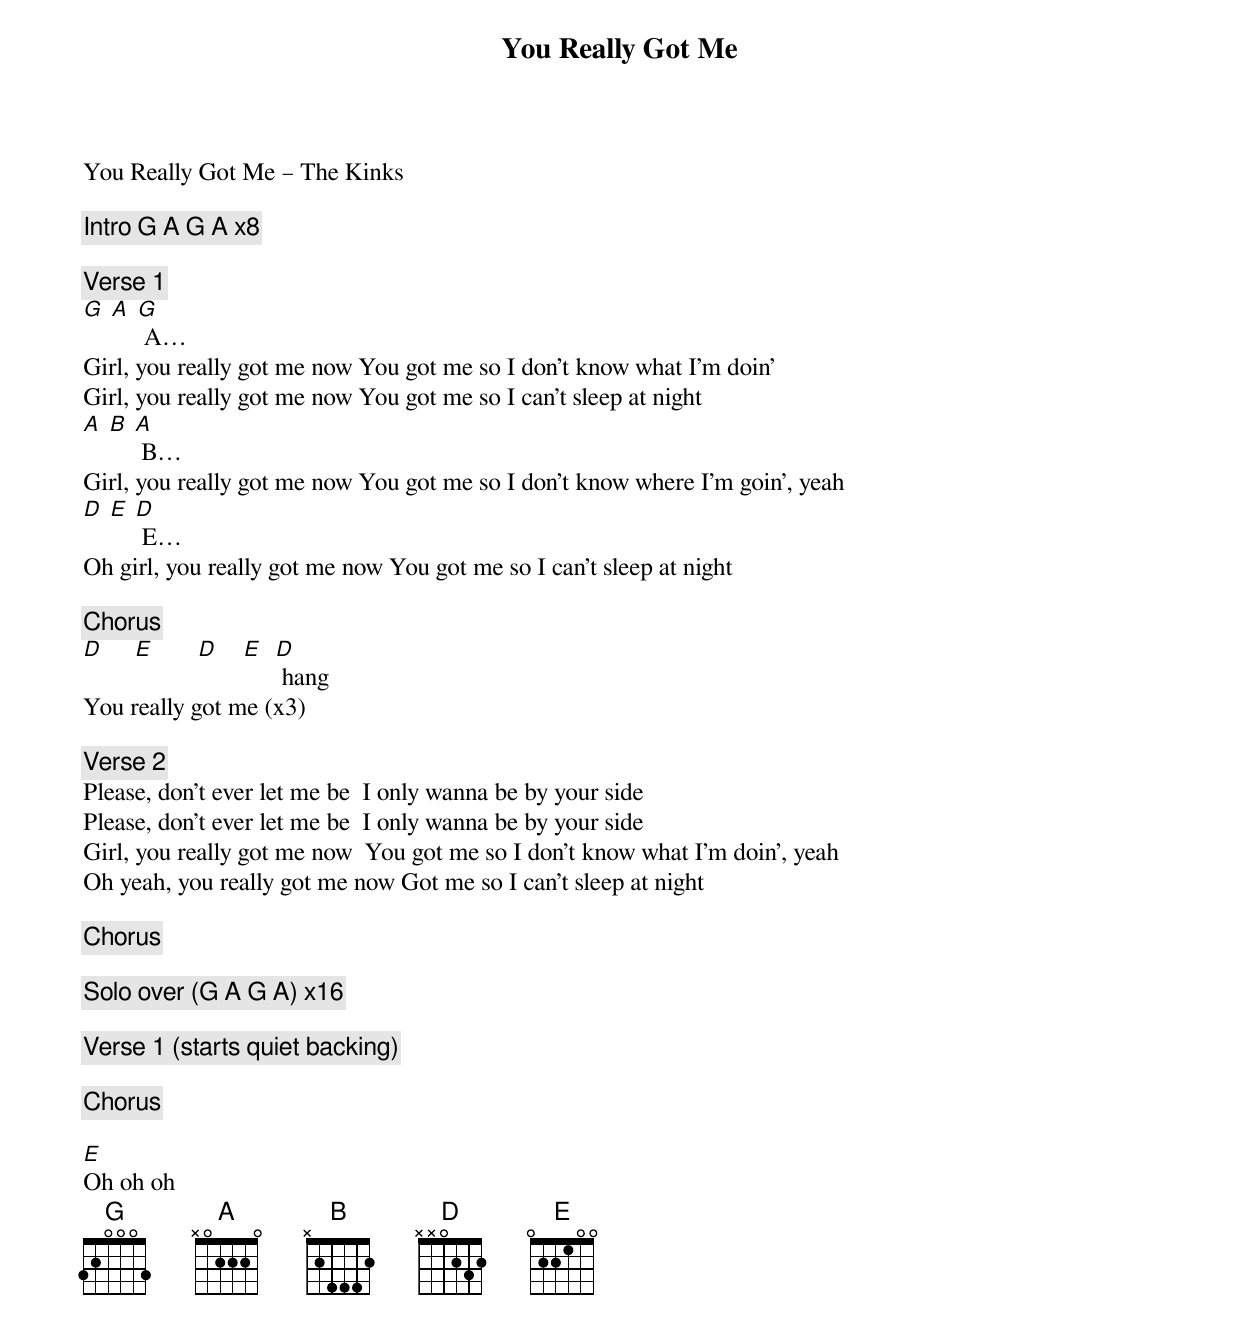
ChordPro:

{title: You Really Got Me}
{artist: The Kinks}
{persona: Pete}
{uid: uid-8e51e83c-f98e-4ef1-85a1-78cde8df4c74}
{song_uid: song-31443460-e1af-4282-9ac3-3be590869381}


You Really Got Me – The Kinks

{comment: Intro	G A G A x8}

{comment: Verse 1}
[G] [A] [G] A…
Girl, you really got me now	You got me so I don’t know what I’m doin’
Girl, you really got me now	You got me so I can’t sleep at night
[A] [B] [A] B…
Girl, you really got me now	You got me so I don’t know where I’m goin’, yeah
[D] [E] [D] E…
Oh girl, you really got me now	You got me so I can’t sleep at night

{comment: Chorus}
[D]     [E]       [D]    [E]		[D] hang
You really got me (x3)

{comment: Verse 2}
Please, don’t ever let me be		I only wanna be by your side
Please, don’t ever let me be		I only wanna be by your side
Girl, you really got me now		You got me so I don’t know what I’m doin’, yeah
Oh yeah, you really got me now	Got me so I can’t sleep at night

{comment: Chorus}

{comment: Solo over (G A G A) x16}

{comment: Verse 1 (starts quiet backing)}

{comment: Chorus}

[E]
Oh oh oh
